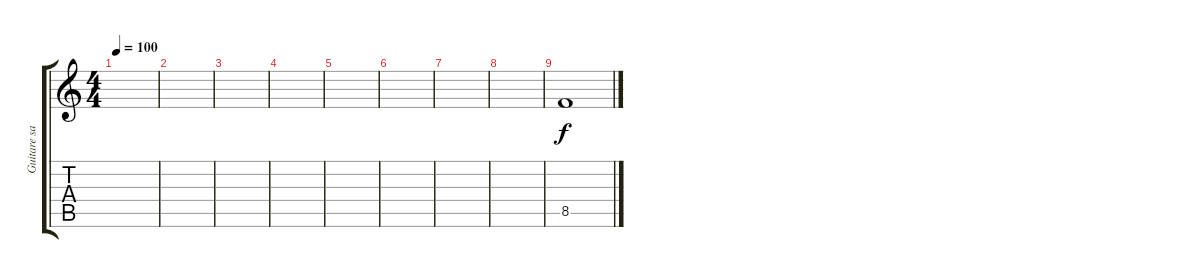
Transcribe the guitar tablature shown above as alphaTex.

\track ("Guitare saturée" "Guitare sa") {instrument overdrivenguitar}
\staff {score tabs}
\tuning (E4 B3 G3 D3 A2 E2) {hide}
\ts (4 4)
\tempo 100
\clef g2
\ks c
|
|
|
|
|
|
|
|
8.5.1
